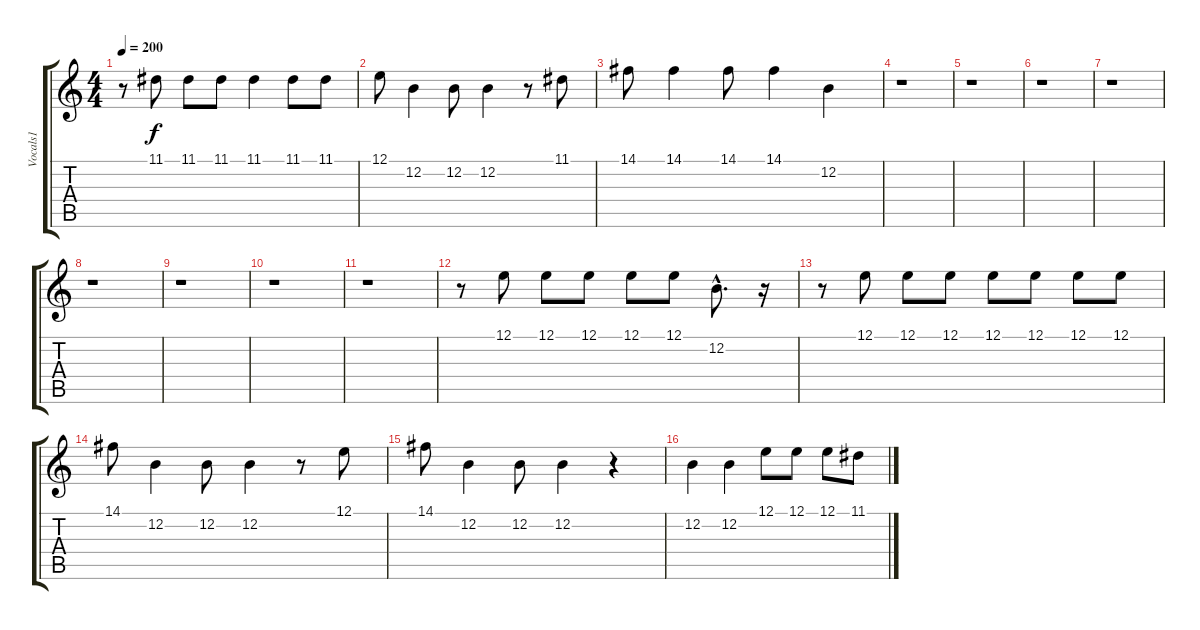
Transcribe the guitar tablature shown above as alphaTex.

\track ("Vocals1" "Vocals1") {instrument lead6voice}
\staff {score tabs}
\tuning (E4 B3 G3 D3 A2 E2) {hide}
\ts (4 4)
\tempo 200
\clef g2
\ks c
r.8{dy f} 11.1.8 11.1.8 11.1.8 11.1.4 11.1.8 11.1.8 |
12.1.8 12.2.4 12.2.8 12.2.4 r.8 11.1.8 |
14.1.8 14.1.4 14.1.8 14.1.4 12.2.4 |
r.1 |
r.1 |
r.1 |
r.1 |
r.1 |
r.1 |
r.1 |
r.1 |
r.8 12.1.8 12.1.8 12.1.8 12.1.8 12.1.8 12.2{hac}.8{d} r.16 |
r.8 12.1.8 12.1.8 12.1.8 12.1.8 12.1.8 12.1.8 12.1.8 |
14.1.8 12.2.4 12.2.8 12.2.4 r.8 12.1.8 |
14.1.8 12.2.4 12.2.8 12.2.4 r.4 |
12.2.4 12.2.4 12.1.8 12.1.8 12.1.8 11.1.8
